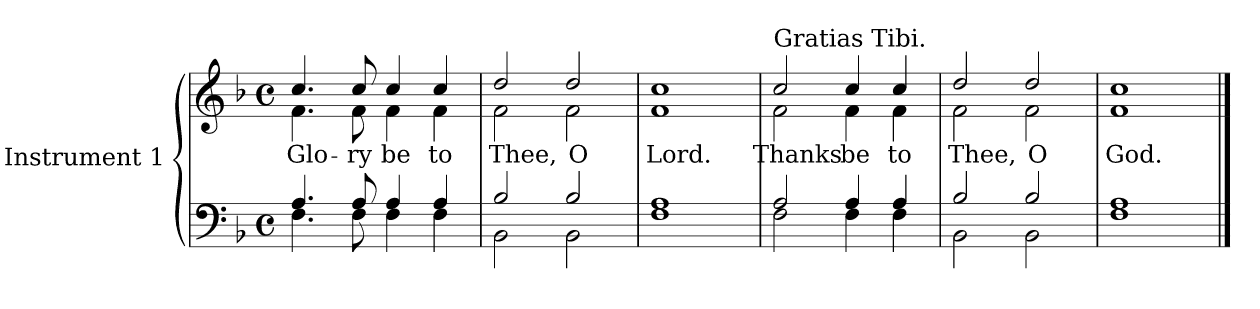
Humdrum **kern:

**kern	**kern	**text
*part2	*part1	*part1
*staff2	*staff1	*staff1
*I"Instrument 1	*I"Instrument 1	*
!!LO:PB:g=z
*stria5	*stria5	*
*clefF4	*clefG2	*
*k[b-]	*k[b-]	*
*F:	*F:	*
*M4/4	*M4/4	*
*met(c)	*met(c)	*
=1	=1	=1
*^	*^	*
!	!	!	!	!LO:LY:b:cj
4.A/	4.F\	4.cc/	4.f\	Glo-
!	!	!	!	!LO:LY:b:cj
8A/	8F\	8cc/	8f\	-ry
!	!	!	!	!LO:LY:b:cj
4F\	4A/	4f\	4cc/	be
!	!	!	!	!LO:LY:b:cj
4A/	4F\	4f\	4cc/	to
=2	=2	=2	=2	=2
!	!	!	!	!LO:LY:b:cj
2B-/	2BB-\	2f\	2dd/	Thee,
!	!	!	!	!LO:LY:b:cj
2B-/	2BB-\	2f\	2dd/	O
=3	=3	=3	=3	=3
!	!	!	!	!LO:LY:b:cj
*v	*v	*	*	*
*	*v	*v	*
1F 1A	1f 1cc	Lord.
!!LO:LB:g=z
=4!	=4!	=4!
*^	*^	*
!	!	!LO:TX:a:t=Gratias Tibi.	!	!
!	!	!	!	!LO:LY:b:cj
2A/	2F\	2f\	2cc/	Thanks
!	!	!	!	!LO:LY:b:cj
4F\	4A/	4cc/	4f\	be
!	!	!	!	!LO:LY:b:cj
4A/	4F\	4cc/	4f\	to
=5	=5	=5	=5	=5
!	!	!	!	!LO:LY:b:cj
2B-/	2BB-\	2dd/	2f\	Thee,
!	!	!	!	!LO:LY:b:cj
2B-/	2BB-\	2f\	2dd/	O
=6	=6	=6	=6	=6
!	!	!	!	!LO:LY:b:cj
*v	*v	*	*	*
*	*v	*v	*
1A 1F	1cc 1f	God.
==	==	==
*-	*-	*-
